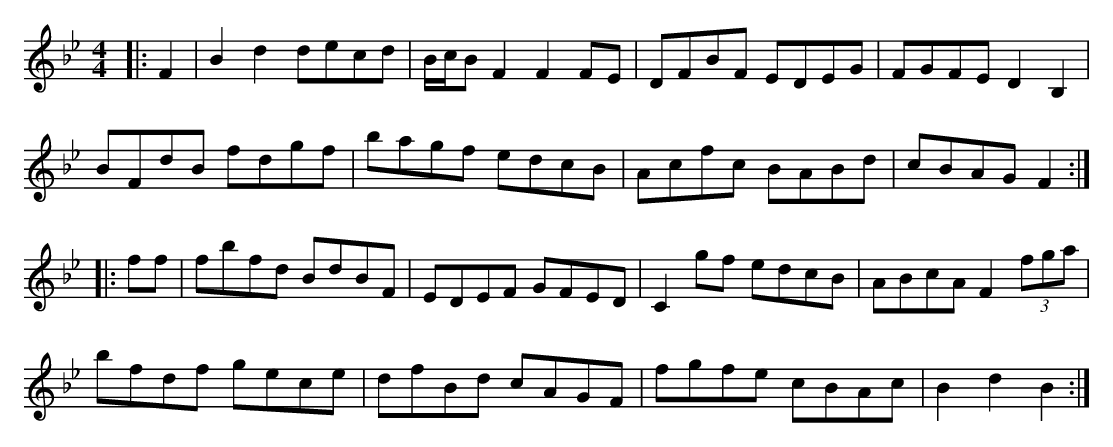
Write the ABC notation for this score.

X:1
M:4/4
K:Gmin
|:F2|B2d2decd|B/c/B F2F2FE|DFBF EDEG|FGFED2B,2|
BFdB fdgf|bagf edcB|Acfc BABd|cBAGF2:|
|:ff|fbfd BdBF|EDEF GFED|C2gf edcB|ABcAF2 (3fga|
bfdf gece|dfBd cAGF|fgfe cBAc|B2d2B2:|
